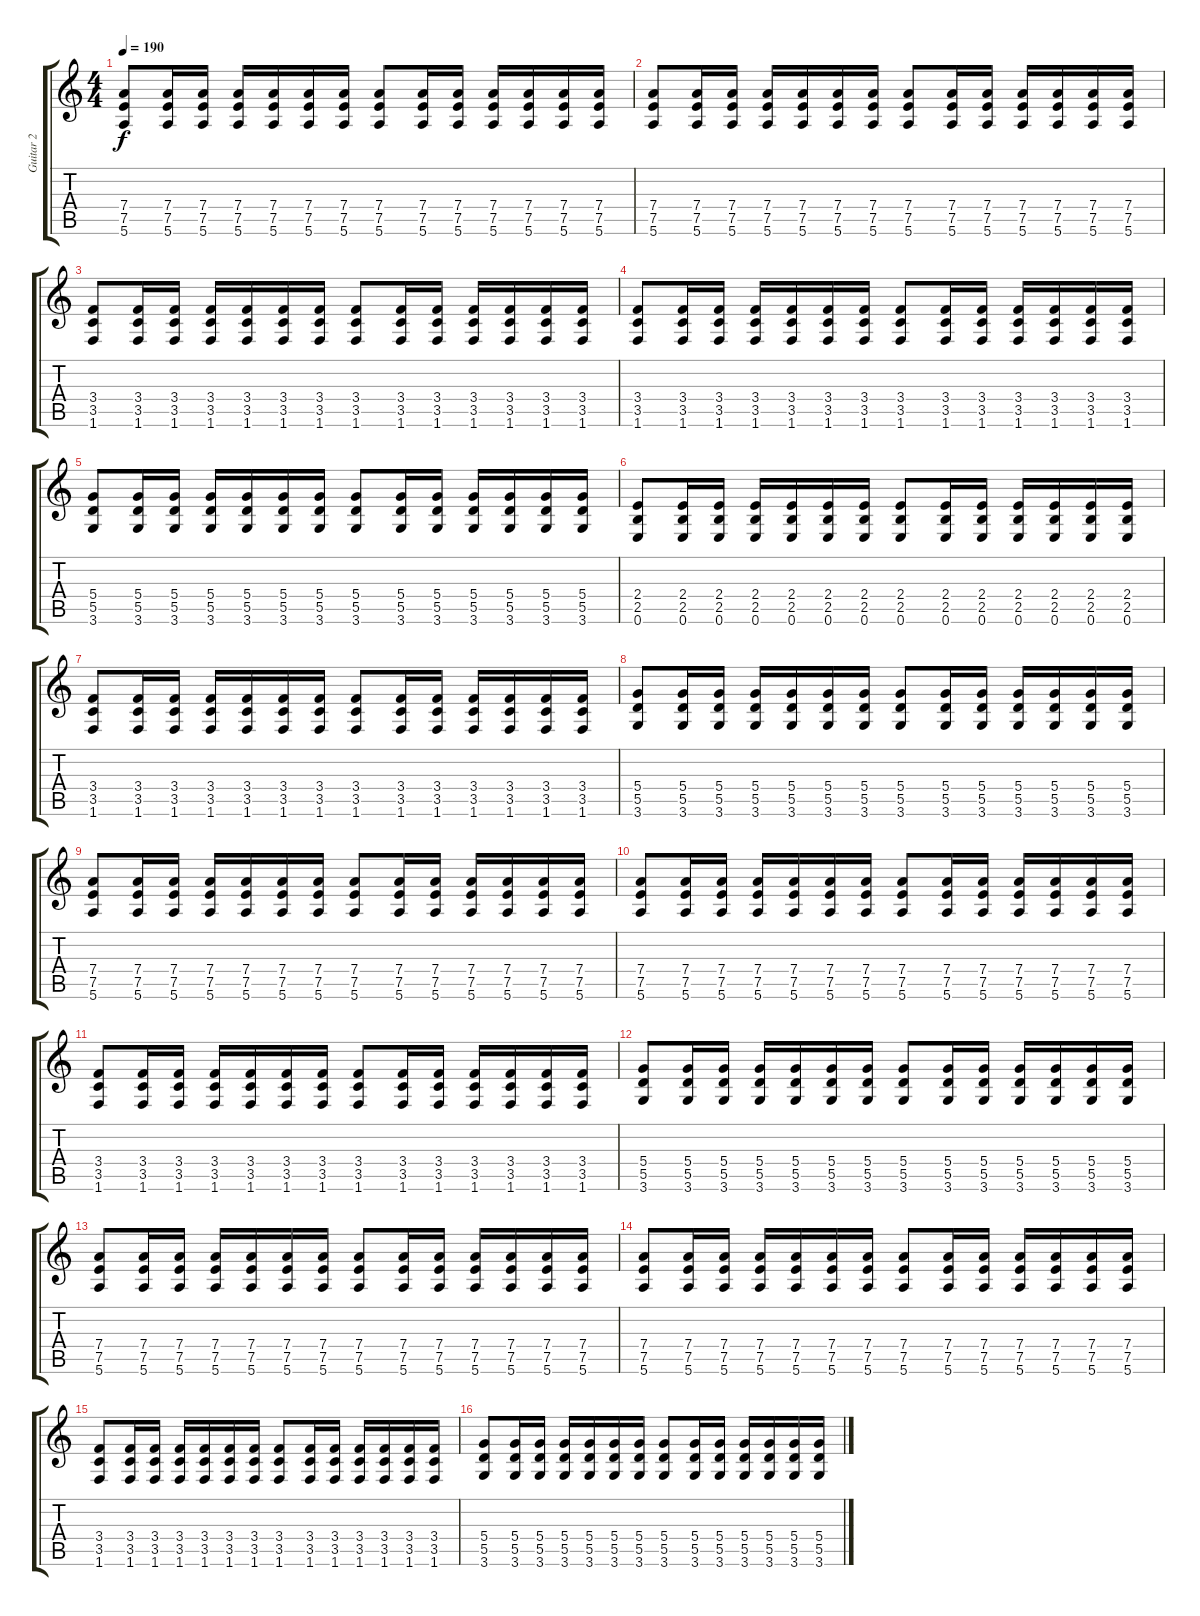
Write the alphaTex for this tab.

\track ("Guitar 2" "Guitar 2") {instrument distortionguitar}
\staff {score tabs}
\tuning (E4 B3 G3 D3 A2 E2) {hide}
\ts (4 4)
\tempo 190
\clef g2
\ks c
(7.4 7.5 5.6).8{dy f} (7.4 7.5 5.6).16 (7.4 7.5 5.6).16 (7.4 7.5 5.6).16 (7.4 7.5 5.6).16 (7.4 7.5 5.6).16 (7.4 7.5 5.6).16 (7.4 7.5 5.6).8 (7.4 7.5 5.6).16 (7.4 7.5 5.6).16 (7.4 7.5 5.6).16 (7.4 7.5 5.6).16 (7.4 7.5 5.6).16 (7.4 7.5 5.6).16 |
(7.4 7.5 5.6).8 (7.4 7.5 5.6).16 (7.4 7.5 5.6).16 (7.4 7.5 5.6).16 (7.4 7.5 5.6).16 (7.4 7.5 5.6).16 (7.4 7.5 5.6).16 (7.4 7.5 5.6).8 (7.4 7.5 5.6).16 (7.4 7.5 5.6).16 (7.4 7.5 5.6).16 (7.4 7.5 5.6).16 (7.4 7.5 5.6).16 (7.4 7.5 5.6).16 |
(3.4 3.5 1.6).8 (3.4 3.5 1.6).16 (3.4 3.5 1.6).16 (3.4 3.5 1.6).16 (3.4 3.5 1.6).16 (3.4 3.5 1.6).16 (3.4 3.5 1.6).16 (3.4 3.5 1.6).8 (3.4 3.5 1.6).16 (3.4 3.5 1.6).16 (3.4 3.5 1.6).16 (3.4 3.5 1.6).16 (3.4 3.5 1.6).16 (3.4 3.5 1.6).16 |
(3.4 3.5 1.6).8 (3.4 3.5 1.6).16 (3.4 3.5 1.6).16 (3.4 3.5 1.6).16 (3.4 3.5 1.6).16 (3.4 3.5 1.6).16 (3.4 3.5 1.6).16 (3.4 3.5 1.6).8 (3.4 3.5 1.6).16 (3.4 3.5 1.6).16 (3.4 3.5 1.6).16 (3.4 3.5 1.6).16 (3.4 3.5 1.6).16 (3.4 3.5 1.6).16 |
(5.4 5.5 3.6).8 (5.4 5.5 3.6).16 (5.4 5.5 3.6).16 (5.4 5.5 3.6).16 (5.4 5.5 3.6).16 (5.4 5.5 3.6).16 (5.4 5.5 3.6).16 (5.4 5.5 3.6).8 (5.4 5.5 3.6).16 (5.4 5.5 3.6).16 (5.4 5.5 3.6).16 (5.4 5.5 3.6).16 (5.4 5.5 3.6).16 (5.4 5.5 3.6).16 |
(2.4 2.5 0.6).8 (2.4 2.5 0.6).16 (2.4 2.5 0.6).16 (2.4 2.5 0.6).16 (2.4 2.5 0.6).16 (2.4 2.5 0.6).16 (2.4 2.5 0.6).16 (2.4 2.5 0.6).8 (2.4 2.5 0.6).16 (2.4 2.5 0.6).16 (2.4 2.5 0.6).16 (2.4 2.5 0.6).16 (2.4 2.5 0.6).16 (2.4 2.5 0.6).16 |
(3.4 3.5 1.6).8 (3.4 3.5 1.6).16 (3.4 3.5 1.6).16 (3.4 3.5 1.6).16 (3.4 3.5 1.6).16 (3.4 3.5 1.6).16 (3.4 3.5 1.6).16 (3.4 3.5 1.6).8 (3.4 3.5 1.6).16 (3.4 3.5 1.6).16 (3.4 3.5 1.6).16 (3.4 3.5 1.6).16 (3.4 3.5 1.6).16 (3.4 3.5 1.6).16 |
(5.4 5.5 3.6).8 (5.4 5.5 3.6).16 (5.4 5.5 3.6).16 (5.4 5.5 3.6).16 (5.4 5.5 3.6).16 (5.4 5.5 3.6).16 (5.4 5.5 3.6).16 (5.4 5.5 3.6).8 (5.4 5.5 3.6).16 (5.4 5.5 3.6).16 (5.4 5.5 3.6).16 (5.4 5.5 3.6).16 (5.4 5.5 3.6).16 (5.4 5.5 3.6).16 |
(7.4 7.5 5.6).8 (7.4 7.5 5.6).16 (7.4 7.5 5.6).16 (7.4 7.5 5.6).16 (7.4 7.5 5.6).16 (7.4 7.5 5.6).16 (7.4 7.5 5.6).16 (7.4 7.5 5.6).8 (7.4 7.5 5.6).16 (7.4 7.5 5.6).16 (7.4 7.5 5.6).16 (7.4 7.5 5.6).16 (7.4 7.5 5.6).16 (7.4 7.5 5.6).16 |
(7.4 7.5 5.6).8 (7.4 7.5 5.6).16 (7.4 7.5 5.6).16 (7.4 7.5 5.6).16 (7.4 7.5 5.6).16 (7.4 7.5 5.6).16 (7.4 7.5 5.6).16 (7.4 7.5 5.6).8 (7.4 7.5 5.6).16 (7.4 7.5 5.6).16 (7.4 7.5 5.6).16 (7.4 7.5 5.6).16 (7.4 7.5 5.6).16 (7.4 7.5 5.6).16 |
(3.4 3.5 1.6).8 (3.4 3.5 1.6).16 (3.4 3.5 1.6).16 (3.4 3.5 1.6).16 (3.4 3.5 1.6).16 (3.4 3.5 1.6).16 (3.4 3.5 1.6).16 (3.4 3.5 1.6).8 (3.4 3.5 1.6).16 (3.4 3.5 1.6).16 (3.4 3.5 1.6).16 (3.4 3.5 1.6).16 (3.4 3.5 1.6).16 (3.4 3.5 1.6).16 |
(5.4 5.5 3.6).8 (5.4 5.5 3.6).16 (5.4 5.5 3.6).16 (5.4 5.5 3.6).16 (5.4 5.5 3.6).16 (5.4 5.5 3.6).16 (5.4 5.5 3.6).16 (5.4 5.5 3.6).8 (5.4 5.5 3.6).16 (5.4 5.5 3.6).16 (5.4 5.5 3.6).16 (5.4 5.5 3.6).16 (5.4 5.5 3.6).16 (5.4 5.5 3.6).16 |
(7.4 7.5 5.6).8 (7.4 7.5 5.6).16 (7.4 7.5 5.6).16 (7.4 7.5 5.6).16 (7.4 7.5 5.6).16 (7.4 7.5 5.6).16 (7.4 7.5 5.6).16 (7.4 7.5 5.6).8 (7.4 7.5 5.6).16 (7.4 7.5 5.6).16 (7.4 7.5 5.6).16 (7.4 7.5 5.6).16 (7.4 7.5 5.6).16 (7.4 7.5 5.6).16 |
(7.4 7.5 5.6).8 (7.4 7.5 5.6).16 (7.4 7.5 5.6).16 (7.4 7.5 5.6).16 (7.4 7.5 5.6).16 (7.4 7.5 5.6).16 (7.4 7.5 5.6).16 (7.4 7.5 5.6).8 (7.4 7.5 5.6).16 (7.4 7.5 5.6).16 (7.4 7.5 5.6).16 (7.4 7.5 5.6).16 (7.4 7.5 5.6).16 (7.4 7.5 5.6).16 |
(3.4 3.5 1.6).8 (3.4 3.5 1.6).16 (3.4 3.5 1.6).16 (3.4 3.5 1.6).16 (3.4 3.5 1.6).16 (3.4 3.5 1.6).16 (3.4 3.5 1.6).16 (3.4 3.5 1.6).8 (3.4 3.5 1.6).16 (3.4 3.5 1.6).16 (3.4 3.5 1.6).16 (3.4 3.5 1.6).16 (3.4 3.5 1.6).16 (3.4 3.5 1.6).16 |
(5.4 5.5 3.6).8 (5.4 5.5 3.6).16 (5.4 5.5 3.6).16 (5.4 5.5 3.6).16 (5.4 5.5 3.6).16 (5.4 5.5 3.6).16 (5.4 5.5 3.6).16 (5.4 5.5 3.6).8 (5.4 5.5 3.6).16 (5.4 5.5 3.6).16 (5.4 5.5 3.6).16 (5.4 5.5 3.6).16 (5.4 5.5 3.6).16 (5.4 5.5 3.6).16
